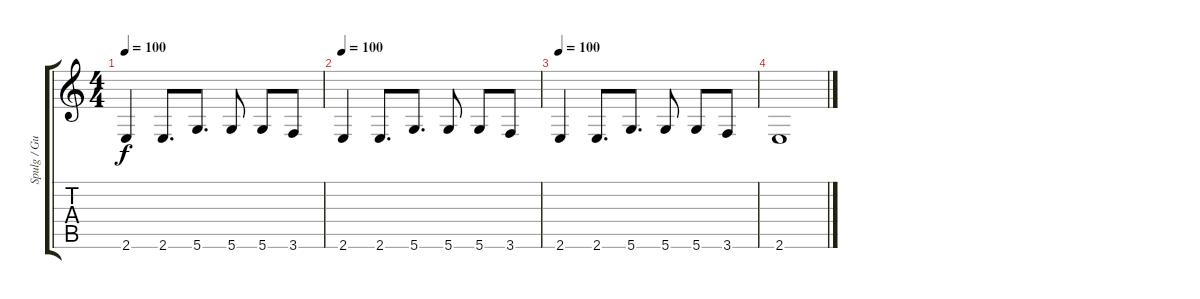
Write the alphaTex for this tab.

\track ("Spulg / Guitar 2" "Spulg / Gu") {instrument overdrivenguitar}
\staff {score tabs}
\tuning (E4 B3 G3 D3 A2 D2) {hide}
\ts (4 4)
\tempo 100
\clef g2
\ks c
2.6.4{dy f} 2.6.8{d} 5.6.8{d} 5.6.8 5.6.8 3.6.8 |
\tempo 100
2.6.4 2.6.8{d} 5.6.8{d} 5.6.8 5.6.8 3.6.8 |
\tempo 100
2.6.4 2.6.8{d} 5.6.8{d} 5.6.8 5.6.8 3.6.8 |
2.6.1
